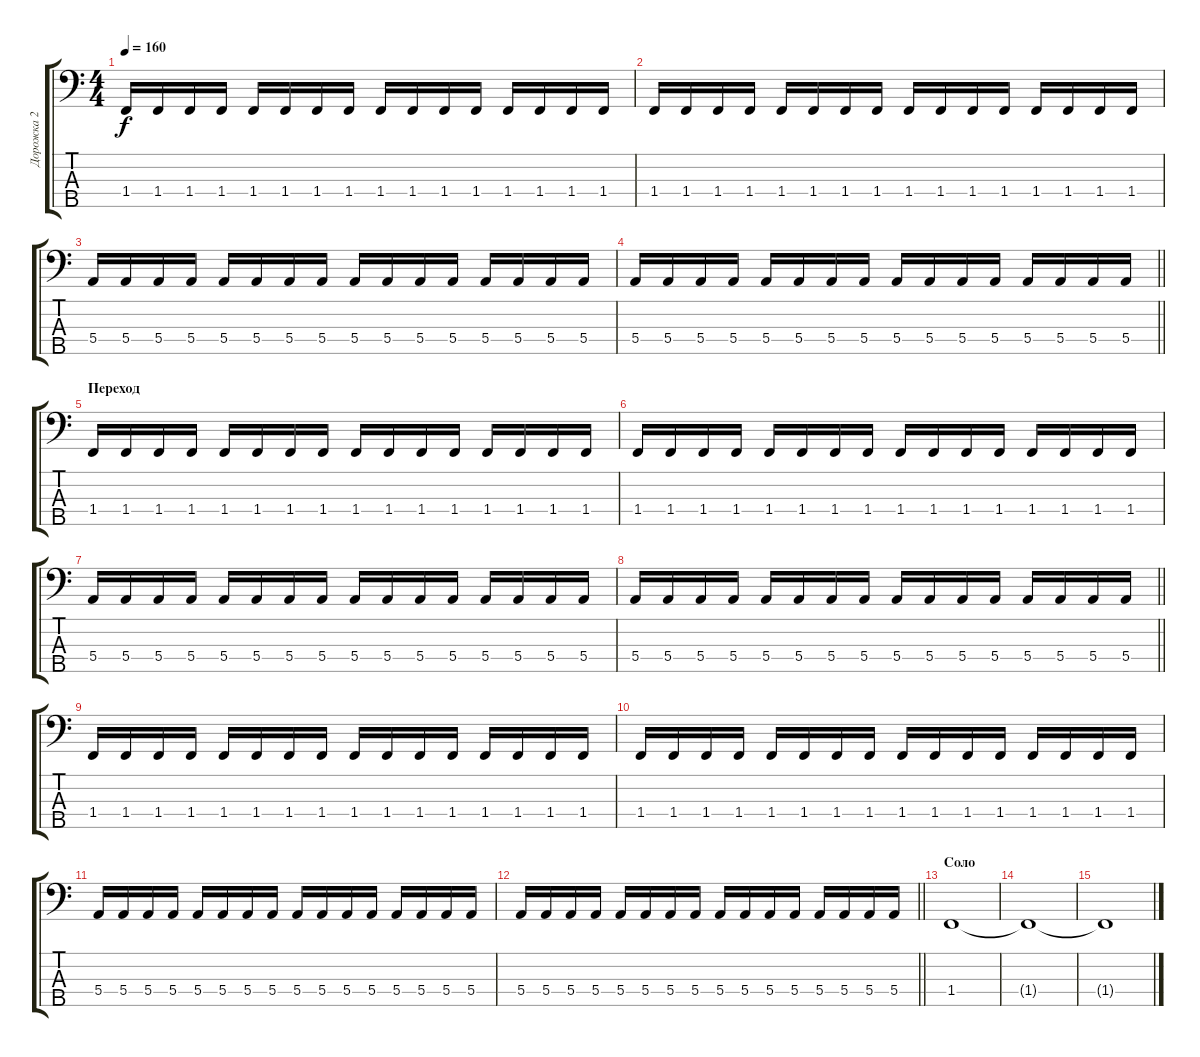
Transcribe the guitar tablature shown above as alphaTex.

\track ("Дорожка 2" "Дорожка 2") {instrument electricbassfinger}
\staff {score tabs}
\tuning (G2 D2 A1 E1 B0) {hide}
\ts (4 4)
\tempo 160
\clef f4
\ks c
1.4.16{dy f} 1.4.16 1.4.16 1.4.16 1.4.16 1.4.16 1.4.16 1.4.16 1.4.16 1.4.16 1.4.16 1.4.16 1.4.16 1.4.16 1.4.16 1.4.16 |
1.4.16 1.4.16 1.4.16 1.4.16 1.4.16 1.4.16 1.4.16 1.4.16 1.4.16 1.4.16 1.4.16 1.4.16 1.4.16 1.4.16 1.4.16 1.4.16 |
5.4.16 5.4.16 5.4.16 5.4.16 5.4.16 5.4.16 5.4.16 5.4.16 5.4.16 5.4.16 5.4.16 5.4.16 5.4.16 5.4.16 5.4.16 5.4.16 |
\barLineRight lightlight
5.4.16 5.4.16 5.4.16 5.4.16 5.4.16 5.4.16 5.4.16 5.4.16 5.4.16 5.4.16 5.4.16 5.4.16 5.4.16 5.4.16 5.4.16 5.4.16 |
\section ("" "Переход")
1.4.16 1.4.16 1.4.16 1.4.16 1.4.16 1.4.16 1.4.16 1.4.16 1.4.16 1.4.16 1.4.16 1.4.16 1.4.16 1.4.16 1.4.16 1.4.16 |
1.4.16 1.4.16 1.4.16 1.4.16 1.4.16 1.4.16 1.4.16 1.4.16 1.4.16 1.4.16 1.4.16 1.4.16 1.4.16 1.4.16 1.4.16 1.4.16 |
5.4.16 5.4.16 5.4.16 5.4.16 5.4.16 5.4.16 5.4.16 5.4.16 5.4.16 5.4.16 5.4.16 5.4.16 5.4.16 5.4.16 5.4.16 5.4.16 |
\barLineRight lightlight
5.4.16 5.4.16 5.4.16 5.4.16 5.4.16 5.4.16 5.4.16 5.4.16 5.4.16 5.4.16 5.4.16 5.4.16 5.4.16 5.4.16 5.4.16 5.4.16 |
1.4.16 1.4.16 1.4.16 1.4.16 1.4.16 1.4.16 1.4.16 1.4.16 1.4.16 1.4.16 1.4.16 1.4.16 1.4.16 1.4.16 1.4.16 1.4.16 |
1.4.16 1.4.16 1.4.16 1.4.16 1.4.16 1.4.16 1.4.16 1.4.16 1.4.16 1.4.16 1.4.16 1.4.16 1.4.16 1.4.16 1.4.16 1.4.16 |
5.4.16 5.4.16 5.4.16 5.4.16 5.4.16 5.4.16 5.4.16 5.4.16 5.4.16 5.4.16 5.4.16 5.4.16 5.4.16 5.4.16 5.4.16 5.4.16 |
\barLineRight lightlight
5.4.16 5.4.16 5.4.16 5.4.16 5.4.16 5.4.16 5.4.16 5.4.16 5.4.16 5.4.16 5.4.16 5.4.16 5.4.16 5.4.16 5.4.16 5.4.16 |
\section ("" "Соло")
1.4.1 |
1.4{t}.1 |
1.4{t}.1
